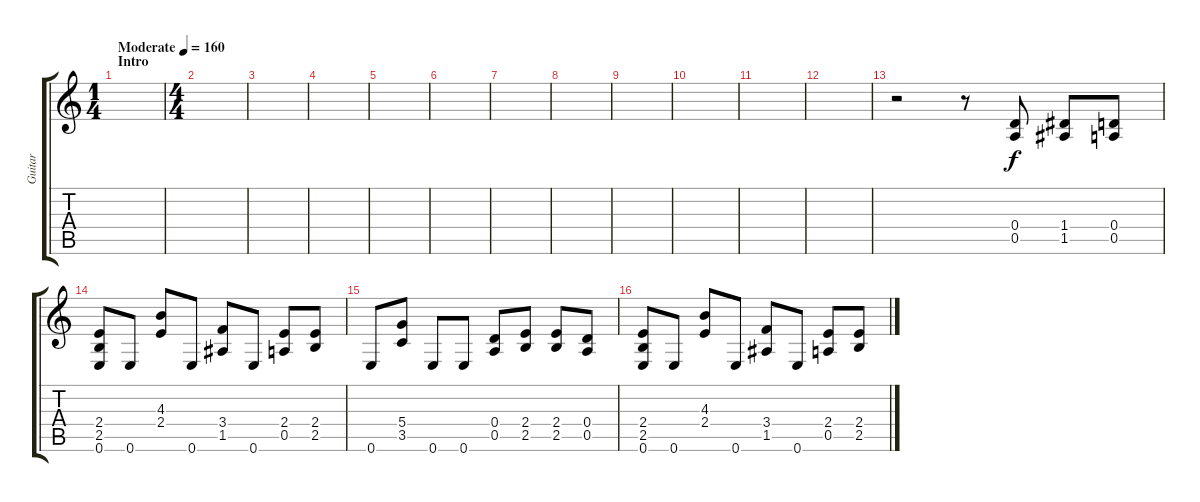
\track ("Guitar" "Guitar") {instrument distortionguitar}
\staff {score tabs}
\tuning (E4 B3 G3 D3 A2 E2) {hide}
\ts (1 4)
\section ("" "Intro")
\tempo (160 "Moderate")
\clef g2
\ks c
|
\ts (4 4)
|
|
|
|
|
|
|
|
|
|
|
r.2 r.8 (0.4 0.5).8 (1.4 1.5).8 (0.4 0.5).8 |
(2.4 2.5 0.6).8 0.6.8 (4.3 2.4).8 0.6.8 (3.4 1.5).8 0.6.8 (2.4 0.5).8 (2.4 2.5).8 |
0.6.8 (5.4 3.5).8 0.6.8 0.6.8 (0.4 0.5).8 (2.4 2.5).8 (2.4 2.5).8 (0.4 0.5).8 |
(2.4 2.5 0.6).8 0.6.8 (4.3 2.4).8 0.6.8 (3.4 1.5).8 0.6.8 (2.4 0.5).8 (2.4 2.5).8
